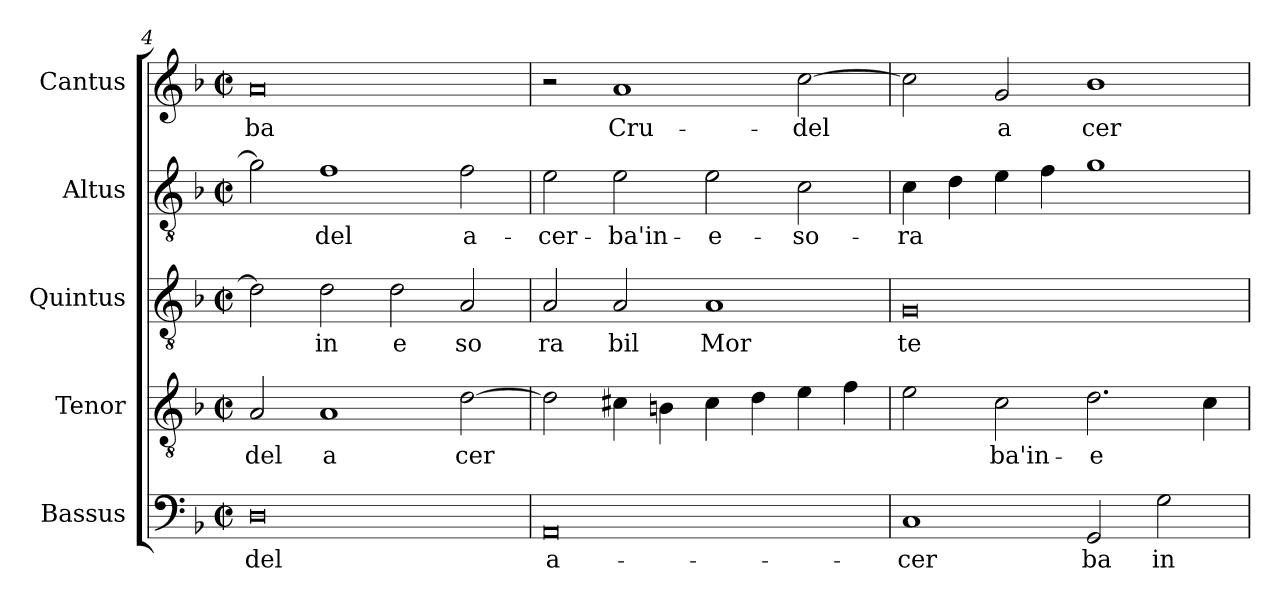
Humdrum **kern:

**kern	**text	**kern	**text	**kern	**text	**kern	**text	**kern	**text
*part5	*part5	*part4	*part4	*part3	*part3	*part2	*part2	*part1	*part1
*staff5	*staff5	*staff4	*staff4	*staff3	*staff3	*staff2	*staff2	*staff1	*staff1
*I"Bassus	*	*I"Tenor	*	*I"Quintus	*	*I"Altus	*	*I"Cantus	*
*clefF4	*	*clefGv2	*	*clefGv2	*	*clefGv2	*	*clefG2	*
*k[b-]	*	*k[b-]	*	*k[b-]	*	*k[b-]	*	*k[b-]	*
*F:	*	*F:	*	*F:	*	*F:	*	*F:	*
*M2/2	*	*M2/2	*	*M2/2	*	*M2/2	*	*M2/2	*
*met(c|)	*	*met(c|)	*	*met(c|)	*	*met(c|)	*	*met(c|)	*
=4	=4	=4	=4	=4	=4	=4	=4	=4	=4
!	!LO:LY:b:cj	!	!LO:LY:b:cj	!	!LO:LY:b:cj	!	!LO:LY:b:cj	!	!LO:LY:b:cj
0D	-del	2A/	del	2d\]	.	2g\]	--	0a	-ba
!	!	!	!LO:LY:b:cj	!	!LO:LY:b:cj	!	!LO:LY:b:cj	!	!
.	.	1A	a	2d\	in	1f	-del	.	.
!	!	!	!	!	!LO:LY:b:cj	!	!	!	!
.	.	.	.	2d\	e	.	.	.	.
!	!	!	!LO:LY:b:cj	!	!LO:LY:b:cj	!	!LO:LY:b:cj	!	!
.	.	[>2d\	cer	2A/	so	2f\	a-	.	.
=5	=5	=5	=5	=5	=5	=5	=5	=5	=5
!	!LO:LY:b:cj	!	!LO:LY:b:cj	!	!LO:LY:b:cj	!	!LO:LY:b:cj	!	!
0AA	a-	2d\]	.	2A/	ra	2e\	-cer-	2r	.
!	!	!	!LO:LY:b:cj	!	!LO:LY:b:cj	!	!LO:LY:b:cj	!	!LO:LY:b:cj
.	.	4c#X\	.	2A/	bil	2e\	-ba'in-	1a	Cru-
!	!	!	!LO:LY:b:cj	!	!	!	!	!	!
.	.	4B\	.	.	.	.	.	.	.
!	!	!	!LO:LY:b:cj	!	!LO:LY:b:cj	!	!LO:LY:b:cj	!	!
.	.	4c#\	.	1A	Mor	2e\	-e-	.	.
!	!	!	!LO:LY:b:cj	!	!	!	!	!	!
.	.	4d\	.	.	.	.	.	.	.
!	!	!	!LO:LY:b:cj	!	!	!	!LO:LY:b:cj	!	!LO:LY:b:cj
.	.	4e\	.	.	.	2c\	-so-	[<2cc\	-del
!	!	!	!LO:LY:b:cj	!	!	!	!	!	!
.	.	4f\	.	.	.	.	.	.	.
!!LO:LB:g=z
=6	=6	=6	=6	=6	=6	=6	=6	=6	=6
!	!LO:LY:b:cj	!	!LO:LY:b:cj	!	!LO:LY:b:cj	!	!LO:LY:b:cj	!	!LO:LY:b:cj
1C	-cer	2e\	.	0G	te	4c\	-ra	2cc\]	.
!	!	!	!	!	!	!	!LO:LY:b:cj	!	!
.	.	.	.	.	.	4d\	.	.	.
!	!	!	!LO:LY:b:cj	!	!	!	!LO:LY:b:cj	!	!LO:LY:b:cj
.	.	2c\	ba'in-	.	.	4e\	.	2g/	a
!	!	!	!	!	!	!	!LO:LY:b:cj	!	!
.	.	.	.	.	.	4f\	.	.	.
!	!LO:LY:b:cj	!	!LO:LY:b:cj	!	!	!	!LO:LY:b:cj	!	!LO:LY:b:cj
2GG/	ba	2.d\	-e-	.	.	1g	.	1b-	cer
!	!LO:LY:b:cj	!	!	!	!	!	!	!	!
2G\	in	.	.	.	.	.	.	.	.
!	!	!	!LO:LY:b:cj	!	!	!	!	!	!
.	.	4c\	--	.	.	.	.	.	.
=	=	=	=	=	=	=	=	=	=
*-	*-	*-	*-	*-	*-	*-	*-	*-	*-
